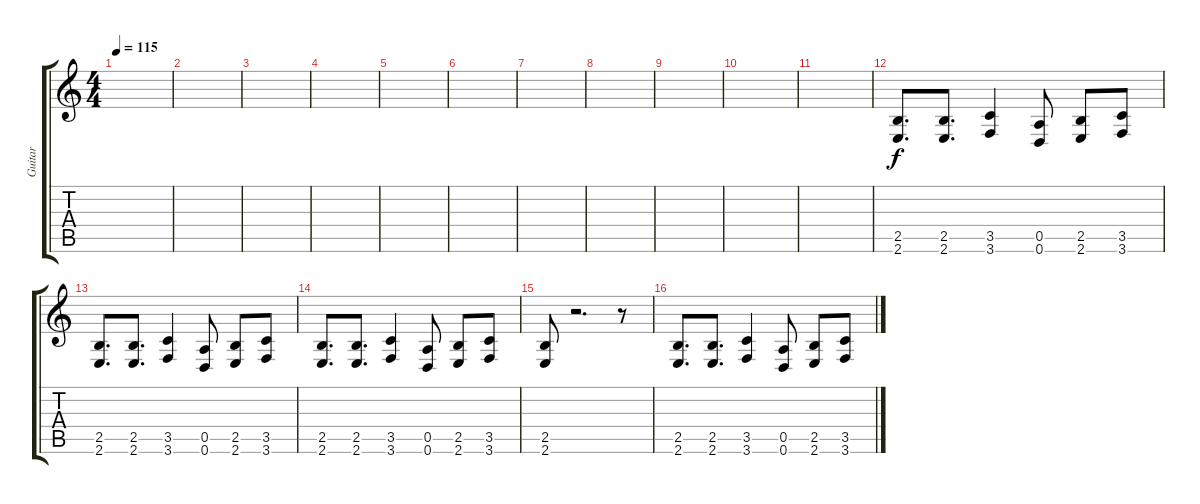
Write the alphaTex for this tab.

\track ("Guitar" "Guitar") {instrument distortionguitar}
\staff {score tabs}
\tuning (E4 B3 G3 D3 A2 D2) {hide}
\ts (4 4)
\tempo 115
\clef g2
\ks c
|
|
|
|
|
|
|
|
|
|
|
(2.5 2.6).8{d} (2.5 2.6).8{d} (3.5 3.6).4 (0.5 0.6).8 (2.5 2.6).8 (3.5 3.6).8 |
(2.5 2.6).8{d} (2.5 2.6).8{d} (3.5 3.6).4 (0.5 0.6).8 (2.5 2.6).8 (3.5 3.6).8 |
(2.5 2.6).8{d} (2.5 2.6).8{d} (3.5 3.6).4 (0.5 0.6).8 (2.5 2.6).8 (3.5 3.6).8 |
(2.5 2.6).8 r.2{d} r.8 |
(2.5 2.6).8{d} (2.5 2.6).8{d} (3.5 3.6).4 (0.5 0.6).8 (2.5 2.6).8 (3.5 3.6).8
